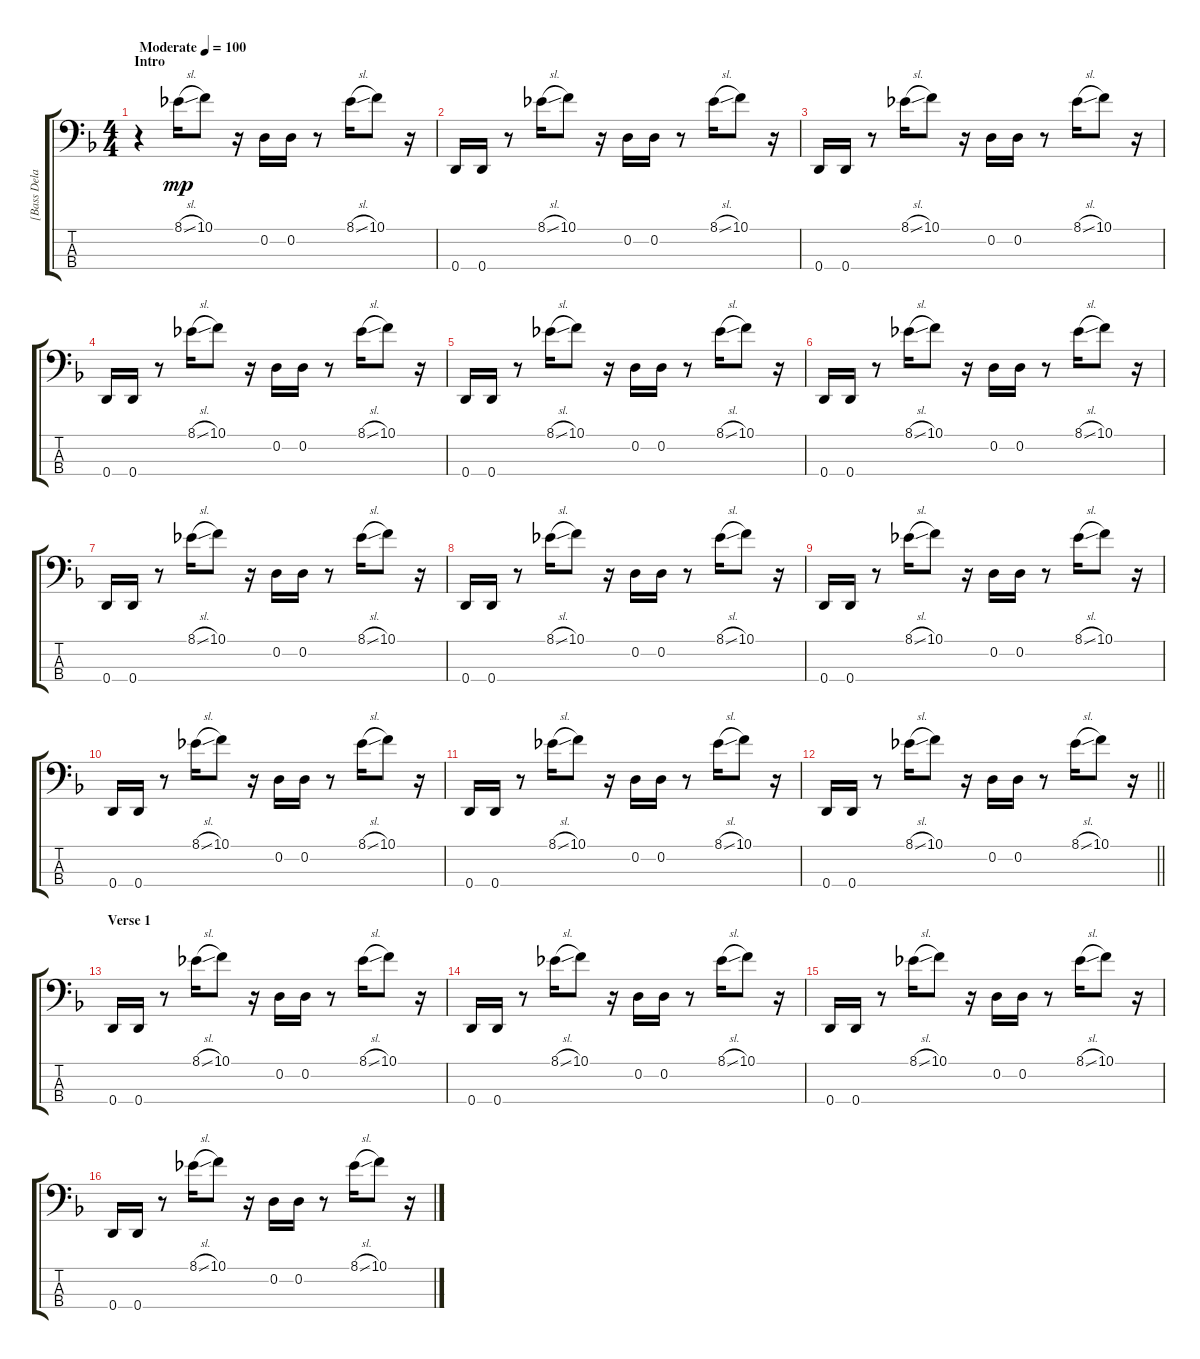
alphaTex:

\track ("[Bass Delay]" "[Bass Dela") {instrument electricbassfinger}
\staff {score tabs}
\tuning (G2 D2 A1 D1) {hide}
\ts (4 4)
\section ("" "Intro")
\tempo (100 "Moderate")
\clef f4
\ks f
r.4{dy mp instrument electricbassfinger} 8.1{sl}.16 10.1.8 r.16 0.2.16 0.2.16 r.8 8.1{sl}.16 10.1.8 r.16 |
0.4.16 0.4.16 r.8 8.1{sl}.16 10.1.8 r.16 0.2.16 0.2.16 r.8 8.1{sl}.16 10.1.8 r.16 |
0.4.16 0.4.16 r.8 8.1{sl}.16 10.1.8 r.16 0.2.16 0.2.16 r.8 8.1{sl}.16 10.1.8 r.16 |
0.4.16 0.4.16 r.8 8.1{sl}.16 10.1.8 r.16 0.2.16 0.2.16 r.8 8.1{sl}.16 10.1.8 r.16 |
0.4.16 0.4.16 r.8 8.1{sl}.16 10.1.8 r.16 0.2.16 0.2.16 r.8 8.1{sl}.16 10.1.8 r.16 |
0.4.16 0.4.16 r.8 8.1{sl}.16 10.1.8 r.16 0.2.16 0.2.16 r.8 8.1{sl}.16 10.1.8 r.16 |
0.4.16 0.4.16 r.8 8.1{sl}.16 10.1.8 r.16 0.2.16 0.2.16 r.8 8.1{sl}.16 10.1.8 r.16 |
0.4.16 0.4.16 r.8 8.1{sl}.16 10.1.8 r.16 0.2.16 0.2.16 r.8 8.1{sl}.16 10.1.8 r.16 |
0.4.16 0.4.16 r.8 8.1{sl}.16 10.1.8 r.16 0.2.16 0.2.16 r.8 8.1{sl}.16 10.1.8 r.16 |
0.4.16 0.4.16 r.8 8.1{sl}.16 10.1.8 r.16 0.2.16 0.2.16 r.8 8.1{sl}.16 10.1.8 r.16 |
0.4.16 0.4.16 r.8 8.1{sl}.16 10.1.8 r.16 0.2.16 0.2.16 r.8 8.1{sl}.16 10.1.8 r.16 |
\barLineRight lightlight
0.4.16 0.4.16 r.8 8.1{sl}.16 10.1.8 r.16 0.2.16 0.2.16 r.8 8.1{sl}.16 10.1.8 r.16 |
\section ("" "Verse 1")
0.4.16 0.4.16 r.8 8.1{sl}.16 10.1.8 r.16 0.2.16 0.2.16 r.8 8.1{sl}.16 10.1.8 r.16 |
0.4.16 0.4.16 r.8 8.1{sl}.16 10.1.8 r.16 0.2.16 0.2.16 r.8 8.1{sl}.16 10.1.8 r.16 |
0.4.16 0.4.16 r.8 8.1{sl}.16 10.1.8 r.16 0.2.16 0.2.16 r.8 8.1{sl}.16 10.1.8 r.16 |
0.4.16 0.4.16 r.8 8.1{sl}.16 10.1.8 r.16 0.2.16 0.2.16 r.8 8.1{sl}.16 10.1.8 r.16
